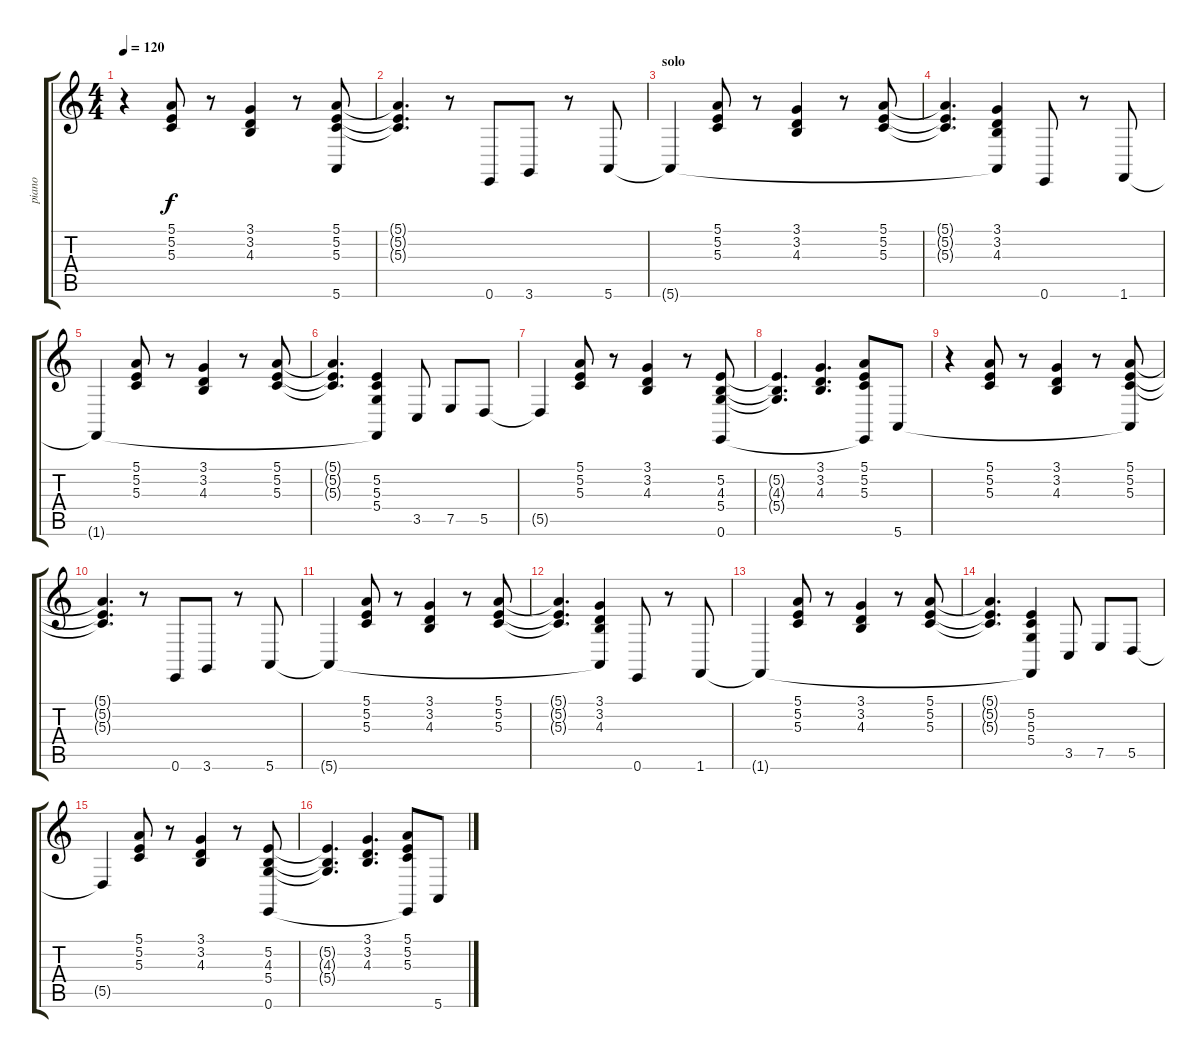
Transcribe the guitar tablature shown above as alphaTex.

\track ("piano" "piano") {instrument brightacousticpiano}
\staff {score tabs}
\tuning (E4 B3 G3 D3 A2 E2) {hide}
\ts (4 4)
\tempo 120
\clef g2
\ks c
r.4{dy f} (5.1 5.2 5.3).8 r.8 (3.1 3.2 4.3).4 r.8 (5.1 5.2 5.3 5.6{t}).8 |
(5.1{t} 5.2{t} 5.3{t}).4{d} r.8 0.6.8 3.6.8 r.8 5.6.8 |
\section ("" "solo")
5.6{t}.4 (5.1 5.2 5.3).8 r.8 (3.1 3.2 4.3).4 r.8 (5.1 5.2 5.3).8 |
(5.1{t} 5.2{t} 5.3{t}).4{d} (3.1 3.2 4.3 5.6{t}).4 0.6.8 r.8 1.6.8 |
1.6{t}.4 (5.1 5.2 5.3).8 r.8 (3.1 3.2 4.3).4 r.8 (5.1 5.2 5.3).8 |
(5.1{t} 5.2{t} 5.3{t}).4{d} (5.2 5.3 5.4 1.6{t}).4 3.5.8 7.5.8 5.5.8 |
5.5{t}.4 (5.1 5.2 5.3).8 r.8 (3.1 3.2 4.3).4 r.8 (5.2 4.3 5.4 0.6).8 |
(5.2{t} 4.3{t} 5.4{t}).4{d} (3.1 3.2 4.3).4{d} (5.1 5.2 5.3 0.6{t}).8 5.6.8 |
r.4 (5.1 5.2 5.3).8 r.8 (3.1 3.2 4.3).4 r.8 (5.1 5.2 5.3 5.6{t}).8 |
(5.1{t} 5.2{t} 5.3{t}).4{d} r.8 0.6.8 3.6.8 r.8 5.6.8 |
5.6{t}.4 (5.1 5.2 5.3).8 r.8 (3.1 3.2 4.3).4 r.8 (5.1 5.2 5.3).8 |
(5.1{t} 5.2{t} 5.3{t}).4{d} (3.1 3.2 4.3 5.6{t}).4 0.6.8 r.8 1.6.8 |
1.6{t}.4 (5.1 5.2 5.3).8 r.8 (3.1 3.2 4.3).4 r.8 (5.1 5.2 5.3).8 |
(5.1{t} 5.2{t} 5.3{t}).4{d} (5.2 5.3 5.4 1.6{t}).4 3.5.8 7.5.8 5.5.8 |
5.5{t}.4 (5.1 5.2 5.3).8 r.8 (3.1 3.2 4.3).4 r.8 (5.2 4.3 5.4 0.6).8 |
(5.2{t} 4.3{t} 5.4{t}).4{d} (3.1 3.2 4.3).4{d} (5.1 5.2 5.3 0.6{t}).8 5.6.8
